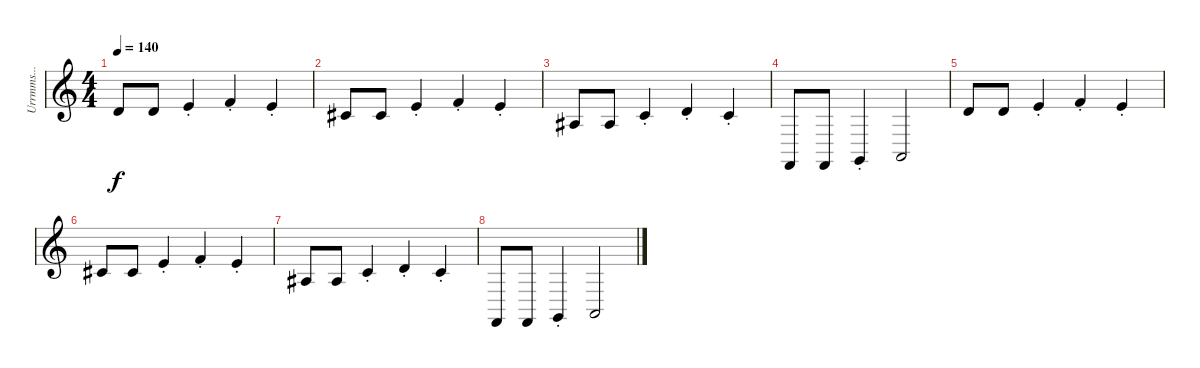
\track ("Urrmms... Extra??" "Urrmms... ") {instrument churchorgan}
\staff {score}
\tuning (E4 B3 G3 D3 A2 E2) {hide}
\ts (4 4)
\tempo 140
\clef g2
\ks c
3.2.8{dy f volume 14} 3.2.8 5.2{st}.4 6.2{st}.4 5.2{st}.4 |
2.2.8{volume 12} 2.2.8 5.2{st}.4 6.2{st}.4 5.2{st}.4 |
3.3.8{volume 10} 3.3.8 5.3{st}.4 7.3{st}.4 5.3{st}.4 |
1.6.8{volume 8} 1.6.8 3.6{st}.4 0.5.2 |
3.2.8{volume 6} 3.2.8 5.2{st}.4 6.2{st}.4 5.2{st}.4 |
2.2.8{volume 4} 2.2.8 5.2{st}.4 6.2{st}.4 5.2{st}.4 |
3.3.8{volume 2} 3.3.8 5.3{st}.4 7.3{st}.4 5.3{st}.4 |
1.6.8{volume 0} 1.6.8 3.6{st}.4 0.5.2
